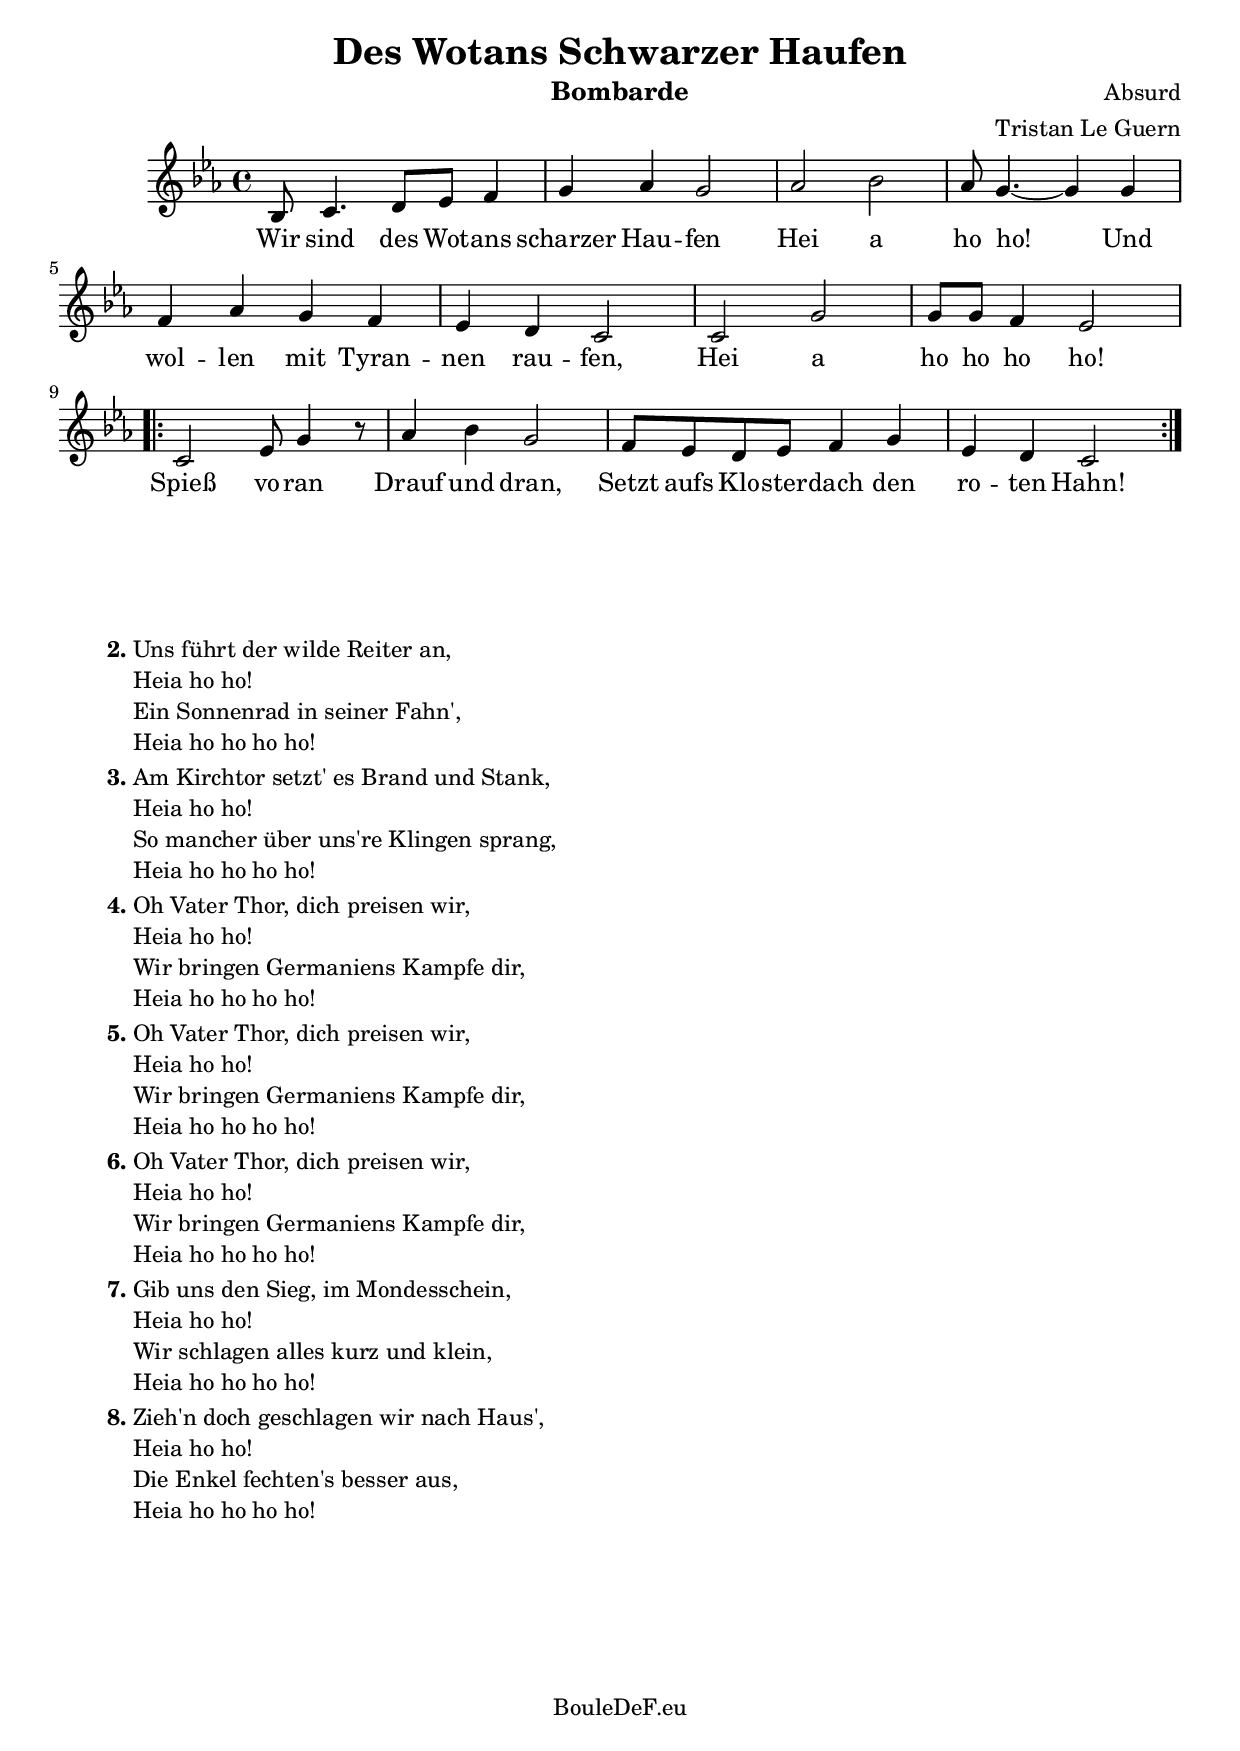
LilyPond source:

\version "2.16.0"
\include "italiano.ly"

\header {
	title = "Des Wotans Schwarzer Haufen"
	composer = "Absurd"
	arranger = "Tristan Le Guern"
	instrument = "Bombarde"
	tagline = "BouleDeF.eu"
}

\score {
	\new Staff \relative si {
		\clef "treble"
		\key mib \major

		sib8 do4. re8 mib fa4
		| sol lab sol2
		| lab sib
		| lab8 sol4.~ sol4 sol
		| fa lab sol fa
		| mib re do2
		| do sol'
		| sol8 sol fa4 mib2
		\repeat volta 2 {
			do2 mib8 sol4 r8
			| lab4 sib sol2
			| fa8 mib re mib fa4 sol
			| mib re do2
		}
	}
	\addlyrics {
		Wir sind des Wot -- ans
		| scharzer Hau -- fen
		| Hei a ho ho! Und
		| wol -- len mit Tyran -- nen rau -- fen,
		| Hei a ho ho ho ho!
		| Spieß vo -- ran
		| Drauf und dran,
		| Setzt aufs Klo -- ster -- dach den
		| ro -- ten Hahn!
	}
}

\markup {
	\vspace #5.0
	\hspace #4.0
	\column {
		\line {
			\bold "2."
			\column {
				"Uns führt der wilde Reiter an,"
				"Heia ho ho!"
				"Ein Sonnenrad in seiner Fahn',"
				"Heia ho ho ho ho!"
			}
		}
		\combine \null \vspace #0.1
		\line {
			\bold "3."
			\column {
				"Am Kirchtor setzt' es Brand und Stank,"
				"Heia ho ho!"
				"So mancher über uns're Klingen sprang,"
				"Heia ho ho ho ho!"
			}
		}
		\combine \null \vspace #0.1
		\line {
			\bold "4."
			\column {
				"Oh Vater Thor, dich preisen wir,"
				"Heia ho ho!"
				"Wir bringen Germaniens Kampfe dir,"
				"Heia ho ho ho ho!"
			}
		}
		\combine \null \vspace #0.1
		\line {
			\bold "5."
			\column {
				"Oh Vater Thor, dich preisen wir,"
				"Heia ho ho!"
				"Wir bringen Germaniens Kampfe dir,"
				"Heia ho ho ho ho!"
			}
		}
		\combine \null \vspace #0.1
		\line {
			\bold "6."
			\column {
				"Oh Vater Thor, dich preisen wir,"
				"Heia ho ho!"
				"Wir bringen Germaniens Kampfe dir,"
				"Heia ho ho ho ho!"
			}
		}
		\combine \null \vspace #0.1
		\line {
			\bold "7."
			\column {
				"Gib uns den Sieg, im Mondesschein,"
				"Heia ho ho!"
				"Wir schlagen alles kurz und klein,"
				"Heia ho ho ho ho!"
			}
		}
		\combine \null \vspace #0.1
		\line {
			\bold "8."
			\column {
				"Zieh'n doch geschlagen wir nach Haus',"
				"Heia ho ho!"
				"Die Enkel fechten's besser aus,"
				"Heia ho ho ho ho!"
			}
		}
	}
}
